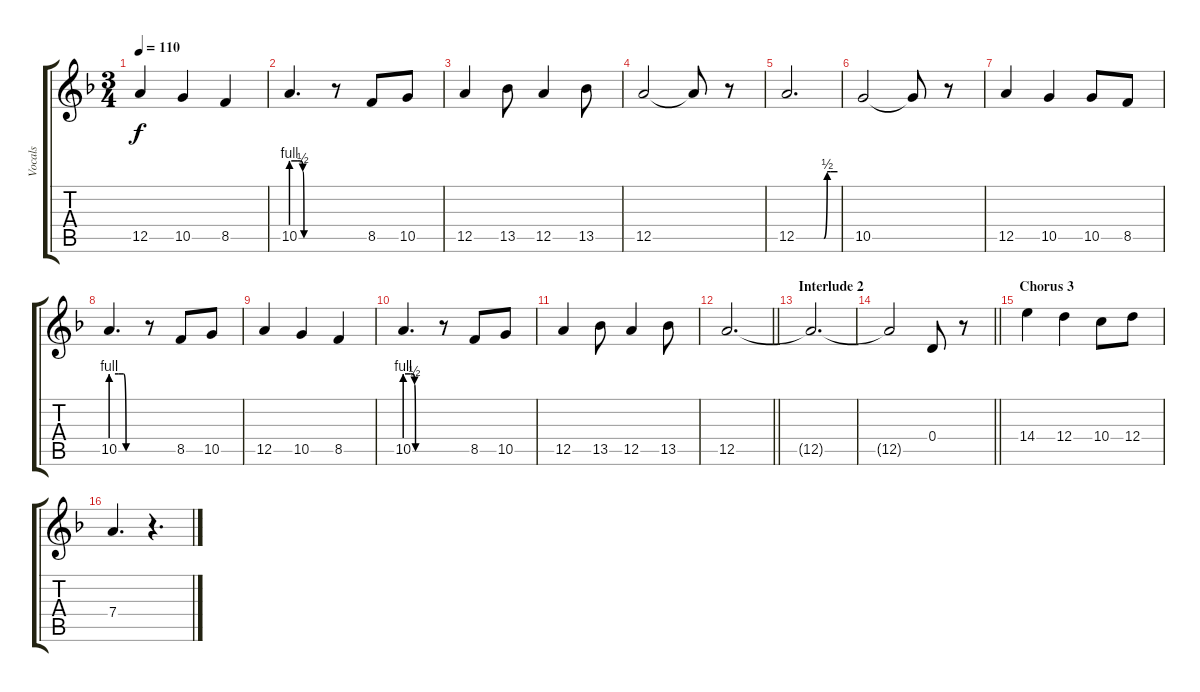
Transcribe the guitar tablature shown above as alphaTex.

\track ("Vocals" "Vocals") {instrument piccolo}
\staff {score tabs}
\tuning (E5 B4 G4 D4 A3 E3) {hide}
\ts (3 4)
\tempo 110
\clef g2
\ks dminor
12.5.4{dy f} 10.5.4 8.5.4 |
10.5{be (custom 0 4 11 4 15 4 19 2 21 0 29 0 60 0)}.4{d} r.8 8.5.8 10.5.8 |
12.5.4 13.5.8 12.5.4 13.5.8 |
12.5.2 12.5{t}.8 r.8 |
12.5{be (custom 0 0 40 0 45 2 50 2 60 2)}.2{d} |
10.5.2 10.5{t}.8 r.8 |
12.5.4 10.5.4 10.5.8 8.5.8 |
10.5{be (custom 0 4 15 4 20 4 25 4 30 0 34 0 60 0)}.4{d} r.8 8.5.8 10.5.8 |
12.5.4 10.5.4 8.5.4 |
10.5{be (custom 0 4 11 4 15 4 19 2 21 0 29 0 60 0)}.4{d} r.8 8.5.8 10.5.8 |
12.5.4 13.5.8 12.5.4 13.5.8 |
\barLineRight lightlight
12.5.2{d} |
\section ("" "Interlude 2")
12.5{t}.2{d} |
\barLineRight lightlight
12.5{t}.2 0.4.8 r.8 |
\section ("" "Chorus 3")
14.4.4 12.4.4 10.4.8 12.4.8 |
7.4.4{d} r.4{d}
